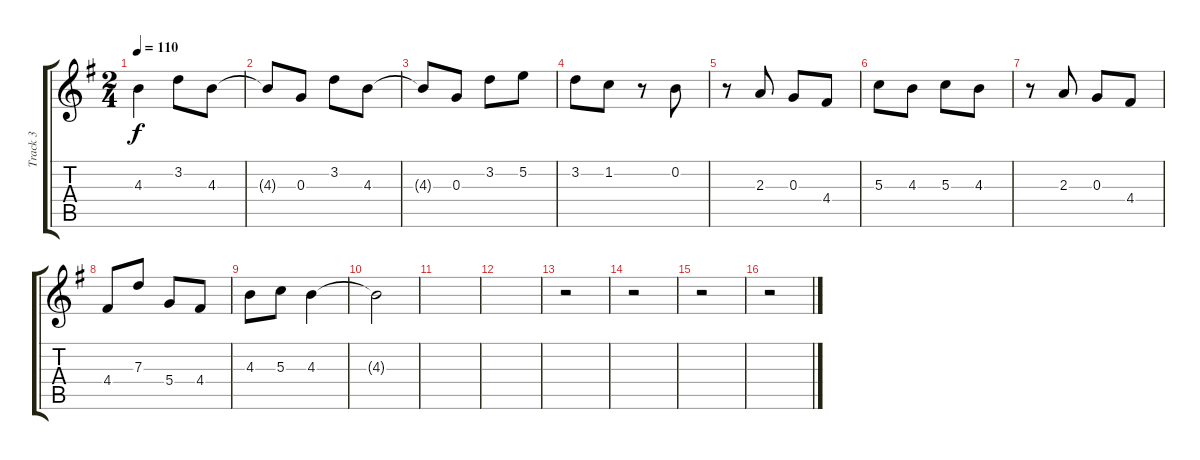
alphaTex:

\track ("Track 3" "Track 3") {instrument acousticguitarnylon}
\staff {score tabs}
\tuning (E4 B3 G3 D3 A2 E2) {hide}
\ts (2 4)
\tempo 110
\clef g2
\ks g
4.3{t}.4{dy f} 3.2.8 4.3.8 |
4.3{t}.8 0.3.8 3.2.8 4.3.8 |
4.3{t}.8 0.3.8 3.2.8 5.2.8 |
3.2.8 1.2.8 r.8 0.2.8 |
r.8 2.3.8 0.3.8 4.4.8 |
5.3.8 4.3.8 5.3.8 4.3.8 |
r.8 2.3.8 0.3.8 4.4.8 |
4.4.8 7.3.8 5.4.8 4.4.8 |
4.3.8 5.3.8 4.3.4 |
4.3{t}.2 |
|
|
r.2 |
r.2 |
r.2 |
r.2
